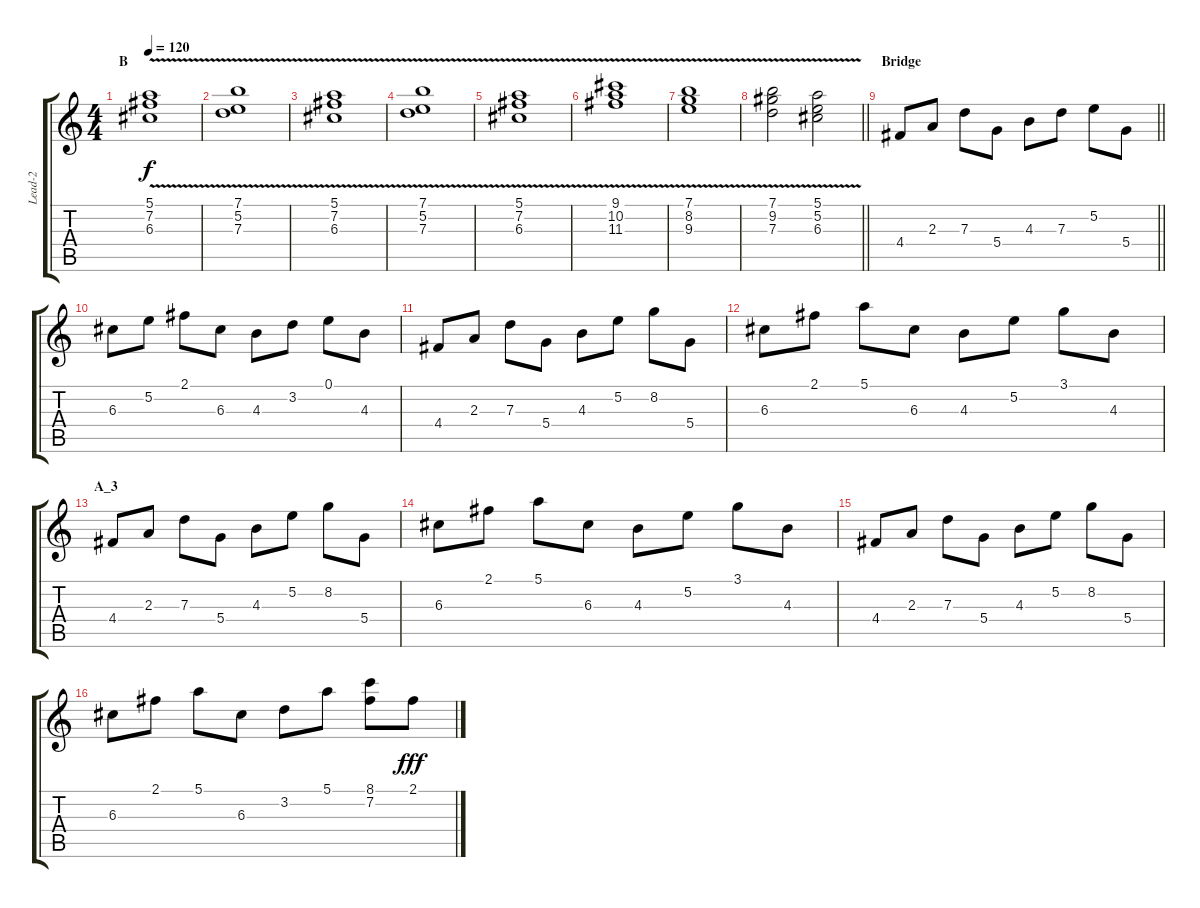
\track ("Lead-2" "Lead-2") {instrument electricguitarjazz}
\staff {score tabs}
\tuning (E4 B3 G3 D3 A2 E2) {hide}
\ts (4 4)
\section ("" "B")
\tempo 120
\clef g2
\ks c
(5.1{v} 7.2{v} 6.3{v}).1{dy f instrument drawbarorgan} |
(7.1{v} 5.2{v} 7.3{v}).1 |
(5.1{v} 7.2 6.3{v}).1{instrument drawbarorgan} |
(7.1{v} 5.2{v} 7.3{v}).1 |
(5.1{v} 7.2{v} 6.3{v}).1{instrument drawbarorgan} |
(9.1{v} 10.2{v} 11.3{v}).1 |
(7.1{v} 8.2{v} 9.3{v}).1 |
\barLineRight lightlight
(7.1{v} 9.2{v} 7.3{v}).2 (5.1{v} 5.2{v} 6.3{v}).2 |
\section ("" "Bridge")
\barLineRight lightlight
4.4.8{instrument electricguitarjazz} 2.3.8 7.3.8 5.4.8 4.3.8 7.3.8 5.2.8 5.4.8 |
6.3.8 5.2.8 2.1.8 6.3.8 4.3.8 3.2.8 0.1.8 4.3.8 |
4.4.8{instrument electricguitarjazz} 2.3.8 7.3.8 5.4.8 4.3.8 5.2.8 8.2.8 5.4.8 |
6.3.8 2.1.8 5.1.8 6.3.8 4.3.8 5.2.8 3.1.8 4.3.8 |
\section ("" "A_3")
4.4.8{instrument electricguitarjazz} 2.3.8 7.3.8 5.4.8 4.3.8 5.2.8 8.2.8 5.4.8 |
6.3.8 2.1.8 5.1.8 6.3.8 4.3.8 5.2.8 3.1.8 4.3.8 |
4.4.8 2.3.8 7.3.8 5.4.8 4.3.8 5.2.8 8.2.8 5.4.8 |
6.3.8 2.1.8 5.1.8 6.3.8 3.2.8 5.1.8 (8.1 7.2).8 2.1.8{dy fff}
